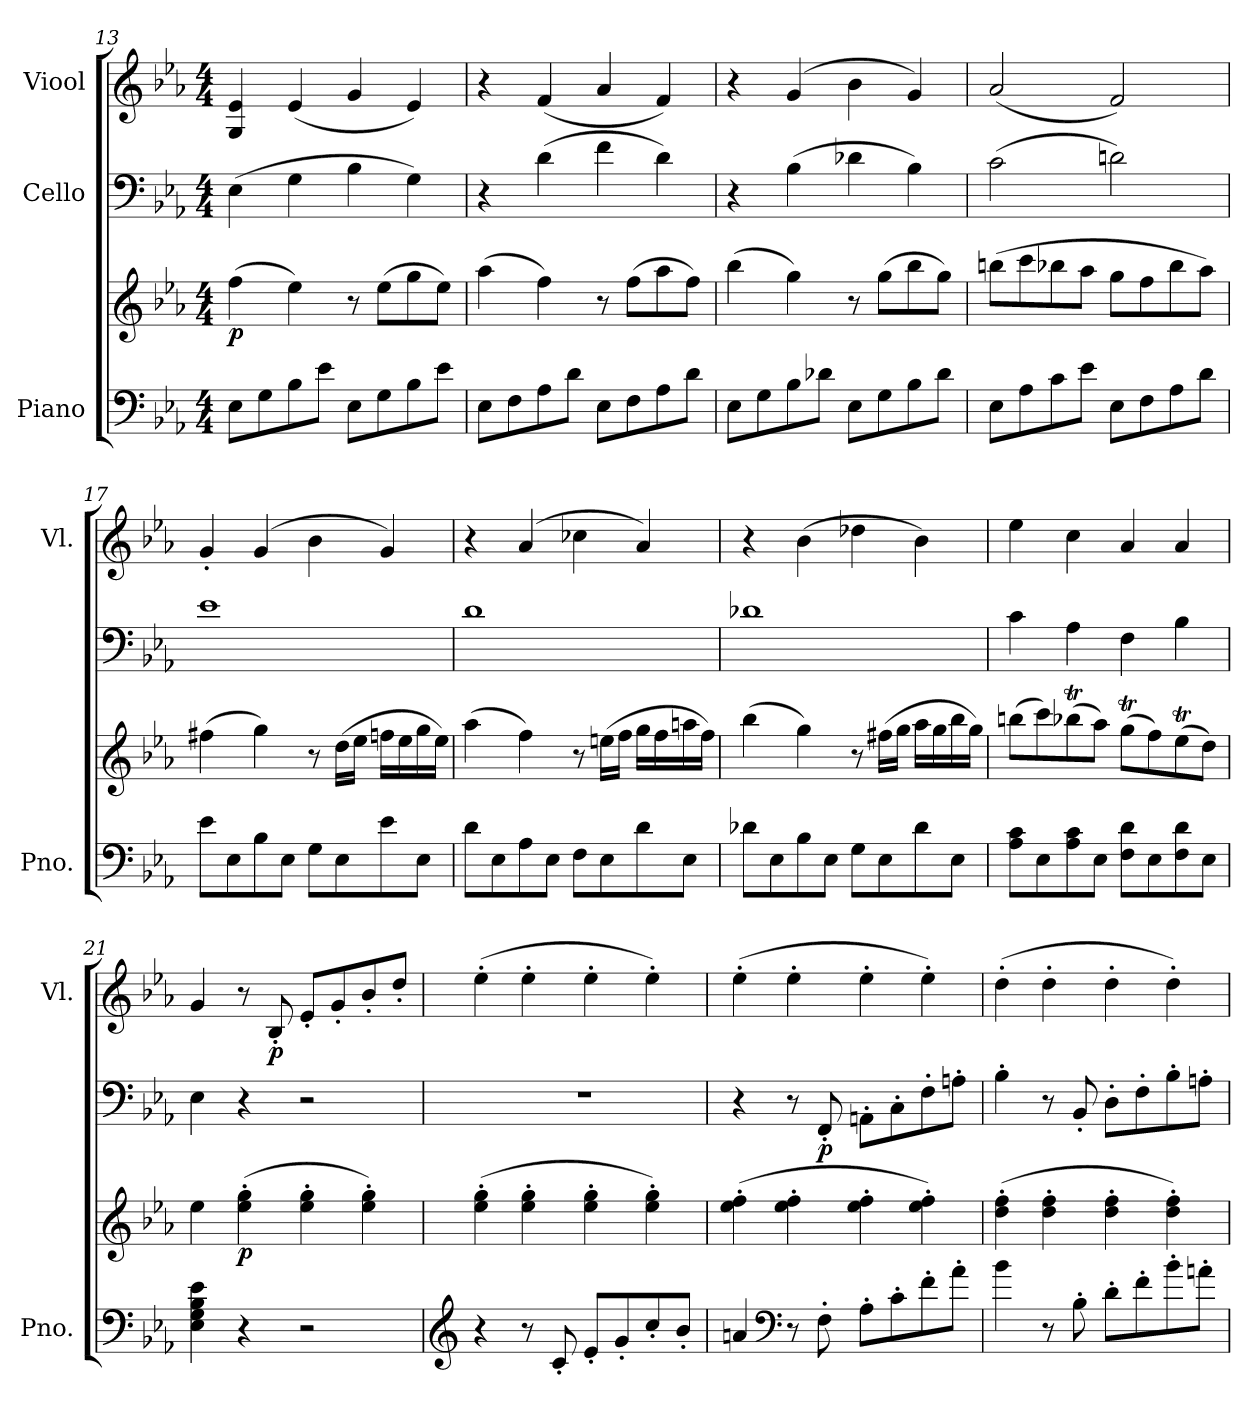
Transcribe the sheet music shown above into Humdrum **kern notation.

**kern	**kern	**dynam	**kern	**dynam	**kern	**dynam
*part3	*part3	*part3	*part2	*part2	*part1	*part1
*staff4	*staff3	*staff3/4	*staff2	*staff2	*staff1	*staff1
*I"Piano	*	*	*I"Cello	*	*I"Viool	*
*I'Pno.	*	*	*	*	*I'Vl.	*
*clefF4	*clefG2	*	*clefF4	*	*clefG2	*
*k[b-e-a-]	*k[b-e-a-]	*	*k[b-e-a-]	*	*k[b-e-a-]	*
*M4/4	*M4/4	*	*M4/4	*	*M4/4	*
=13	=13	=13	=13	=13	=13	=13
!	!	!LO:DY:b	!	!	!	!
8E-\L	(>4ff\	p	(>4E-\	.	4G/ 4e-/	.
8G\	.	.	.	.	.	.
8B-\	4ee-\)	.	4G\	.	(<4e-/	.
8e-\J	.	.	.	.	.	.
8E-\L	8r	.	4B-\	.	4g/	.
8G\	(>8ee-\L	.	.	.	.	.
8B-\	8gg\	.	4G\)	.	4e-/)	.
8e-\J	8ee-\J)	.	.	.	.	.
=14	=14	=14	=14	=14	=14	=14
8E-\L	(>4aa-\	.	4r	.	4r	.
8F\	.	.	.	.	.	.
8A-\	4ff\)	.	(>4d\	.	(<4f/	.
8d\J	.	.	.	.	.	.
8E-\L	8r	.	4f\	.	4a-/	.
8F\	(>8ff\L	.	.	.	.	.
8A-\	8aa-\	.	4d\)	.	4f/)	.
8d\J	8ff\J)	.	.	.	.	.
!!LO:LB:g=z
=15	=15	=15	=15	=15	=15	=15
8E-\L	(>4bb-\	.	4r	.	4r	.
8G\	.	.	.	.	.	.
8B-\	4gg\)	.	(>4B-\	.	(>4g/	.
8d-X\J	.	.	.	.	.	.
8E-\L	8r	.	4d-X\	.	4b-\	.
8G\	(>8gg\L	.	.	.	.	.
8B-\	8bb-\	.	4B-\)	.	4g/)	.
8d-\J	8gg\J)	.	.	.	.	.
=16	=16	=16	=16	=16	=16	=16
8E-\L	(>8bbn\L	.	(>2c\	.	(<2a-/	.
8A-\	8ccc\	.	.	.	.	.
8c\	8bb-X\	.	.	.	.	.
8e-\J	8aa-\J	.	.	.	.	.
8E-\L	8gg\L	.	2dn\)	.	2f/)	.
8F\	8ff\	.	.	.	.	.
8A-\	8bb-\	.	.	.	.	.
8d\J	8aa-\J)	.	.	.	.	.
=17	=17	=17	=17	=17	=17	=17
8e-\L	(>4ff#X\	.	1e-	.	4g'/	.
8E-\	.	.	.	.	.	.
8B-\	4gg\)	.	.	.	(>4g/	.
8E-\J	.	.	.	.	.	.
8G\L	8r	.	.	.	4b-\	.
8E-\	(>16dd\LL	.	.	.	.	.
.	16ee-\JJ	.	.	.	.	.
8e-\	16ffn\LL	.	.	.	4g/)	.
.	16ee-\	.	.	.	.	.
8E-\J	16gg\	.	.	.	.	.
.	16ee-\JJ)	.	.	.	.	.
!!LO:LB:g=z
=18	=18	=18	=18	=18	=18	=18
8d\L	(>4aa-\	.	1d	.	4r	.
8E-\	.	.	.	.	.	.
8A-\	4ff\)	.	.	.	(>4a-/	.
8E-\J	.	.	.	.	.	.
8F\L	8r	.	.	.	4cc-X\	.
8E-\	(>16een\LL	.	.	.	.	.
.	16ff\JJ	.	.	.	.	.
8d\	16gg\LL	.	.	.	4a-/)	.
.	16ff\	.	.	.	.	.
8E-\J	16aan\	.	.	.	.	.
.	16ff\JJ)	.	.	.	.	.
=19	=19	=19	=19	=19	=19	=19
8d-X\L	(>4bb-\	.	1d-X	.	4r	.
8E-\	.	.	.	.	.	.
8B-\	4gg\)	.	.	.	(>4b-\	.
8E-\J	.	.	.	.	.	.
8G\L	8r	.	.	.	4dd-X\	.
8E-\	(>16ff#X\LL	.	.	.	.	.
.	16gg\JJ	.	.	.	.	.
8d-\	16aa-\LL	.	.	.	4b-\)	.
.	16gg\	.	.	.	.	.
8E-\J	16bb-\	.	.	.	.	.
.	16gg\JJ)	.	.	.	.	.
=20	=20	=20	=20	=20	=20	=20
8A-\ 8c\L	(>8bbn\L	.	4c\	.	4ee-\	.
8E-\	8ccc\)	.	.	.	.	.
8A-\ 8c\	(>8bb-XT\	.	4A-\	.	4cc\	.
8E-\J	8aa-\J)	.	.	.	.	.
8F\ 8d\L	(>8ggt\L	.	4F\	.	4a-/	.
8E-\	8ff\)	.	.	.	.	.
8F\ 8d\	(>8ee-T\	.	4B-\	.	4a-/	.
8E-\J	8dd\J)	.	.	.	.	.
=21	=21	=21	=21	=21	=21	=21
4E-\ 4G\ 4B-\ 4e-\	4ee-\	.	4E-\	.	4g/	.
!	!	!LO:DY:b	!	!	!	!
4r	(>4ee-\' 4gg\'	p	4r	.	8r	.
!	!	!	!	!	!	!LO:DY:b
.	.	.	.	.	8B-'/	p
2r	4ee-\' 4gg\'	.	2r	.	8e-'/L	.
.	.	.	.	.	8g'/	.
.	4ee-\' 4gg\')	.	.	.	8b-'/	.
.	.	.	.	.	8dd'/J	.
!!LO:PB:g=z
=22	=22	=22	=22	=22	=22	=22
*clefG2	*	*	*	*	*	*
4r	(>4ee-\' 4gg\'	.	1r	.	(>4ee-'\	.
8r	4ee-\' 4gg\'	.	.	.	4ee-'\	.
8c'/	.	.	.	.	.	.
8e-'/L	4ee-\' 4gg\'	.	.	.	4ee-'\	.
8g'/	.	.	.	.	.	.
8cc'/	4ee-\' 4gg\')	.	.	.	4ee-'\)	.
8b-'/J	.	.	.	.	.	.
=23	=23	=23	=23	=23	=23	=23
4an/	(>4ee-\' 4ff\'	.	4r	.	(>4ee-'\	.
*clefF4	*	*	*	*	*	*
8r	4ee-\' 4ff\'	.	8r	.	4ee-'\	.
!	!	!	!	!LO:DY:b	!	!
8F'\	.	.	8FF'/	p	.	.
8A-'\L	4ee-\' 4ff\'	.	8AAn'\L	.	4ee-'\	.
8c'\	.	.	8C'\	.	.	.
8f'\	4ee-\' 4ff\')	.	8F'\	.	4ee-'\)	.
8a'\J	.	.	8An'\J	.	.	.
=24	=24	=24	=24	=24	=24	=24
4b-\	(>4dd\' 4ff\'	.	4B-'\	.	(>4dd'\	.
8r	4dd\' 4ff\'	.	8r	.	4dd'\	.
8B-'\	.	.	8BB-'/	.	.	.
8d'\L	4dd\' 4ff\'	.	8D'\L	.	4dd'\	.
8f'\	.	.	8F'\	.	.	.
8b-'\	4dd\' 4ff\')	.	8B-'\	.	4dd'\)	.
8an'\J	.	.	8An'\J	.	.	.
=	=	=	=	=	=	=
*-	*-	*-	*-	*-	*-	*-
